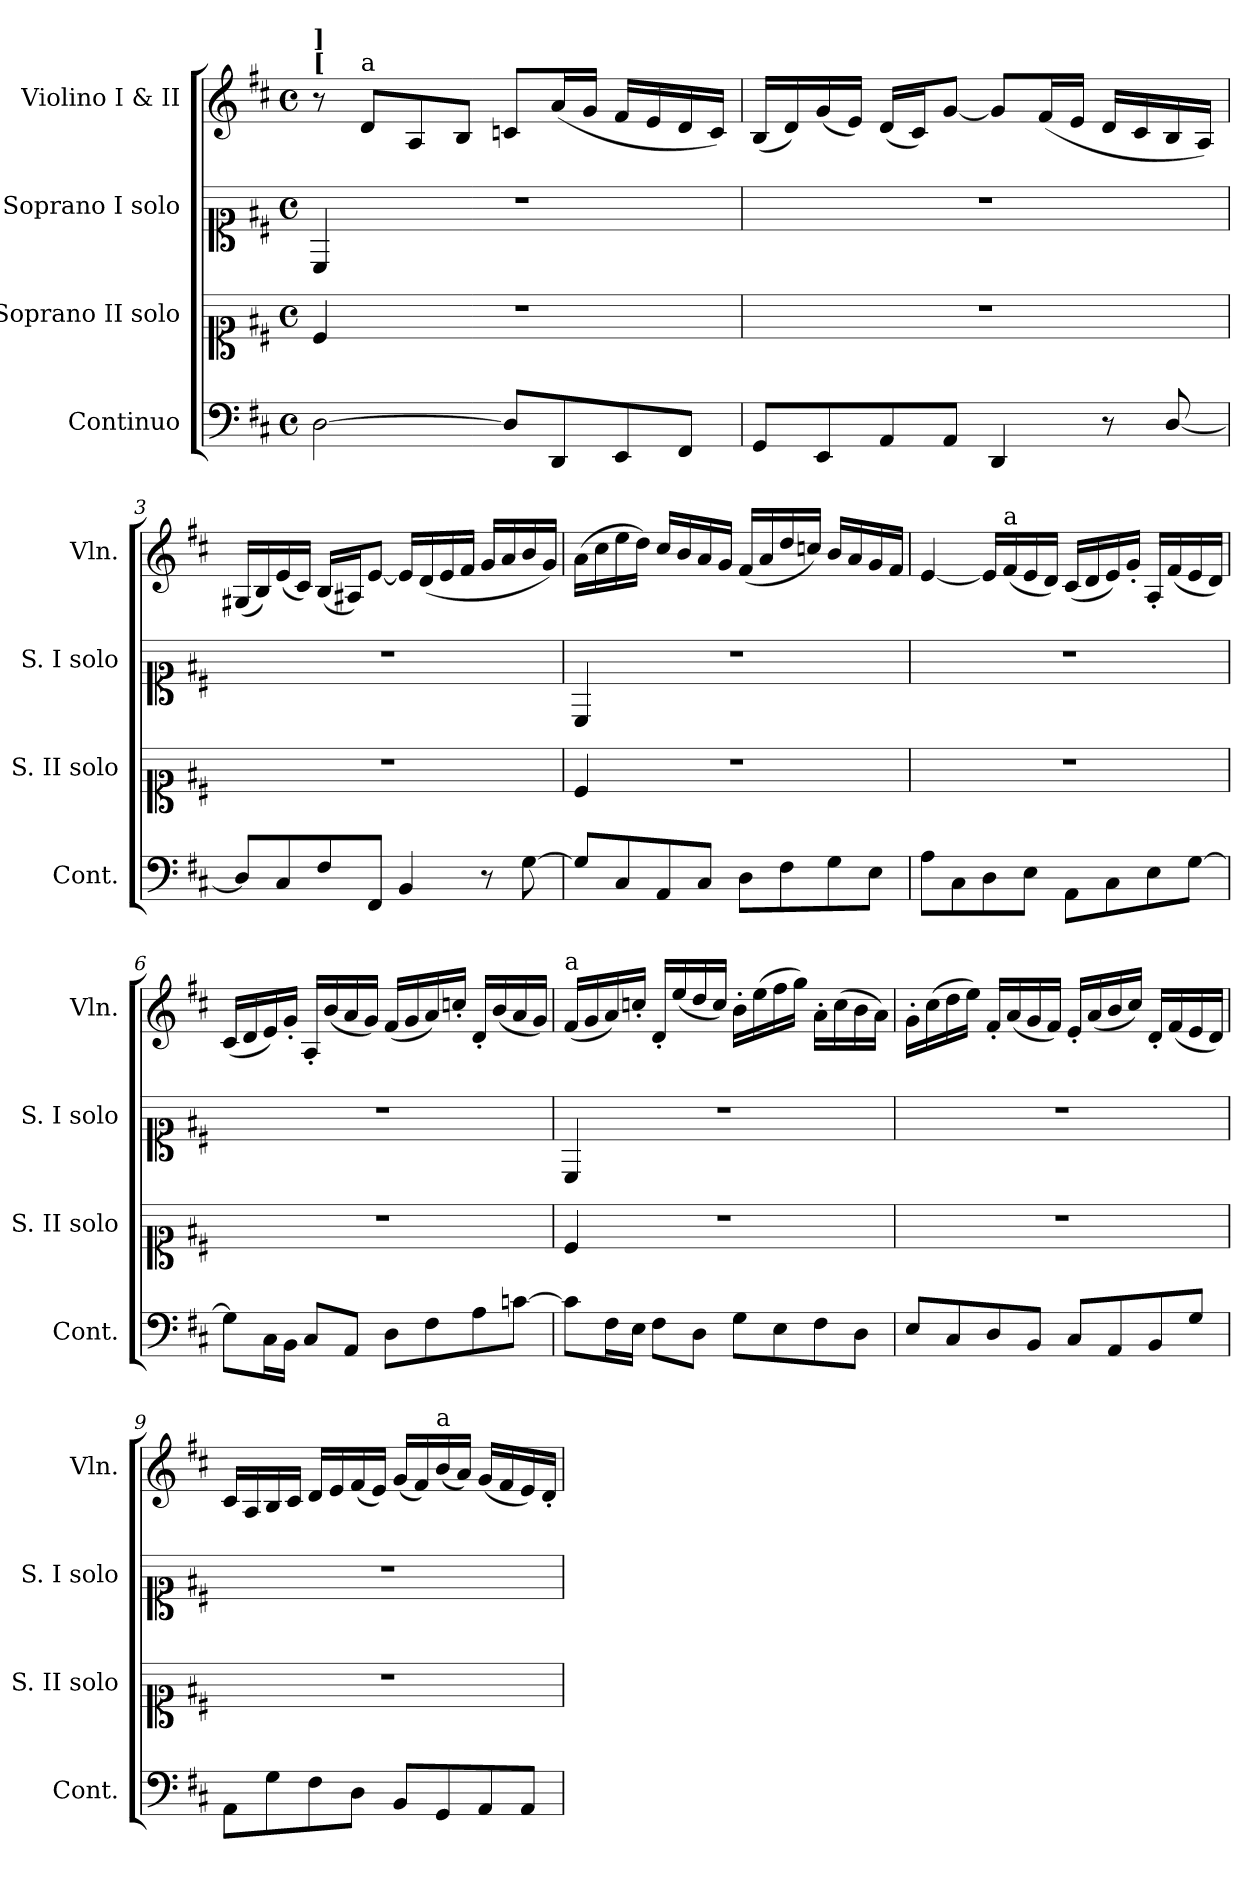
**kern	**kern	**kern	**kern
*part4	*part3	*part2	*part1
*staff4	*staff3	*staff2	*staff1
*I"Continuo	*I"Soprano II solo	*I"Soprano I solo	*I"Violino I &amp; II
*I'Cont.	*I'S. II solo	*I'S. I solo	*I'Vln.
*clefF4	*clefC1	*clefC1	*clefG2
*	*	*ITrd-7c-12	*
*k[f#c#]	*k[f#c#]	*k[f#c#]	*k[f#c#]
*M4/4	*M4/4	*M4/4	*M4/4
*met(c)	*met(c)	*met(c)	*met(c)
*MM80	*MM80	*MM80	*MM80
=1	=1	=1	=1
*	*^	*^	*
!	!	!	!	!	!LO:TX:a:B:t=[
!	!	!	!	!	!LO:TX:a:B:t=]
[2D\	1r	4c#/	1r	4c#/	8r
!	!	!	!	!	!LO:TX:a:t=a
.	.	.	.	.	8d/L
.	.	2.ryy	.	2.ryy	8A/
.	.	.	.	.	8B/J
8D/L]	.	.	.	.	8cn/L
8DD/	.	.	.	.	(16a/L
.	.	.	.	.	16g/JJ
8EE/	.	.	.	.	16f#/LL
.	.	.	.	.	16e/
8FF#/J	.	.	.	.	16d/
.	.	.	.	.	16c/JJ)
*	*v	*v	*	*	*
*	*	*v	*v	*
=2	=2	=2	=2
8GG/L	1r	1r	(16B/LL
.	.	.	16d/)
8EE/	.	.	(16g/
.	.	.	16e/JJ)
8AA/	.	.	(16d/LL
.	.	.	16c#/J)
8AA/J	.	.	[8g/J
4DD/	.	.	8g/L]
.	.	.	(16f#/L
.	.	.	16e/JJ
8r	.	.	16d/LL
.	.	.	16c#/
[8D/	.	.	16B/
.	.	.	16A/JJ)
=3	=3	=3	=3
8D/L]	1r	1r	(16G#X/LL
.	.	.	16B/)
8C#/	.	.	(16e/
.	.	.	16c#/JJ)
8F#/	.	.	(16B/LL
.	.	.	16A#X/J)
8FF#/J	.	.	[8e/J
4BB/	.	.	16e/LL]
.	.	.	(16d/
.	.	.	16e/
.	.	.	16f#/JJ
8r	.	.	16g/LL
.	.	.	16a/
[8G\	.	.	16b/
.	.	.	16g/JJ)
=4	=4	=4	=4
*	*^	*^	*
8G/L]	1r	4c#/	1r	4c#/	(16a\LL
.	.	.	.	.	16cc#\
8C#/	.	.	.	.	16ee\
.	.	.	.	.	16dd\JJ)
8AA/	.	2.ryy	.	2.ryy	16cc#/LL
.	.	.	.	.	16b/
8C#/J	.	.	.	.	16a/
.	.	.	.	.	16g/JJ
8D\L	.	.	.	.	(16f#/LL
.	.	.	.	.	16a/
8F#\	.	.	.	.	16dd/
.	.	.	.	.	16ccn/JJ)
8G\	.	.	.	.	16b/LL
.	.	.	.	.	16a/
8E\J	.	.	.	.	16g/
.	.	.	.	.	16f#/JJ
*	*v	*v	*	*	*
*	*	*v	*v	*
=5	=5	=5	=5
8A\L	1r	1r	[4e/
8C#\	.	.	.
8D\	.	.	16e/LL]
!	!	!	!LO:TX:a:t=a
.	.	.	(16f#/
8E\J	.	.	16e/
.	.	.	16d/JJ)
8AA\L	.	.	(16c#/LL
.	.	.	16d/
8C#\	.	.	16e/)
.	.	.	16g'/JJ
8E\	.	.	16A'/LL
.	.	.	(16f#/
[8G\J	.	.	16e/
.	.	.	16d/JJ)
=6	=6	=6	=6
8G\L]	1r	1r	(16c#/LL
.	.	.	16d/
16C#\L	.	.	16e/)
16BB\JJ	.	.	16g'/JJ
8C#/L	.	.	16A'/LL
.	.	.	(16b/
8AA/J	.	.	16a/
.	.	.	16g/JJ)
8D\L	.	.	(16f#/LL
.	.	.	16g/
8F#\	.	.	16a/)
.	.	.	16ccn'/JJ
8A\	.	.	16d'/LL
.	.	.	(16b/
[8cn\J	.	.	16a/
.	.	.	16g/JJ)
=7	=7	=7	=7
*	*^	*^	*
!	!	!	!	!	!LO:TX:a:t=a
8c\L]	1r	4c#/	1r	4c#/	(16f#/LL
.	.	.	.	.	16g/
16F#\L	.	.	.	.	16a/)
16E\JJ	.	.	.	.	16ccn'/JJ
8F#\L	.	2.ryy	.	2.ryy	16d'/LL
.	.	.	.	.	(16ee/
8D\J	.	.	.	.	16dd/
.	.	.	.	.	16cc/JJ)
8G\L	.	.	.	.	16b'\LL
.	.	.	.	.	(16ee\
8E\	.	.	.	.	16ff#\
.	.	.	.	.	16gg\JJ)
8F#\	.	.	.	.	16a'\LL
.	.	.	.	.	(16cc\
8D\J	.	.	.	.	16b\
.	.	.	.	.	16a\JJ)
*	*v	*v	*	*	*
*	*	*v	*v	*
=8	=8	=8	=8
8E/L	1r	1r	16g'\LL
.	.	.	(16cc#\
8C#/	.	.	16dd\
.	.	.	16ee\JJ)
8D/	.	.	16f#'/LL
.	.	.	(16a/
8BB/J	.	.	16g/
.	.	.	16f#/JJ)
8C#/L	.	.	16e'/LL
.	.	.	(16a/
8AA/	.	.	16b/
.	.	.	16cc#/JJ)
8BB/	.	.	16d'/LL
.	.	.	(16f#/
8G/J	.	.	16e/
.	.	.	16d/JJ)
=9	=9	=9	=9
8AA\L	1r	1r	16c#/LL
.	.	.	16A/
8G\	.	.	16B/
.	.	.	16c#/JJ
8F#\	.	.	16d/LL
.	.	.	16e/
8D\J	.	.	(16f#/
.	.	.	16e/JJ)
8BB/L	.	.	(16g/LL
.	.	.	16f#/)
!	!	!	!LO:TX:a:t=a
8GG/	.	.	(16b/
.	.	.	16a/JJ)
8AA/	.	.	(16g/LL
.	.	.	16f#/
8AA/J	.	.	16e/)
.	.	.	16d'/JJ
=	=	=	=
*-	*-	*-	*-
